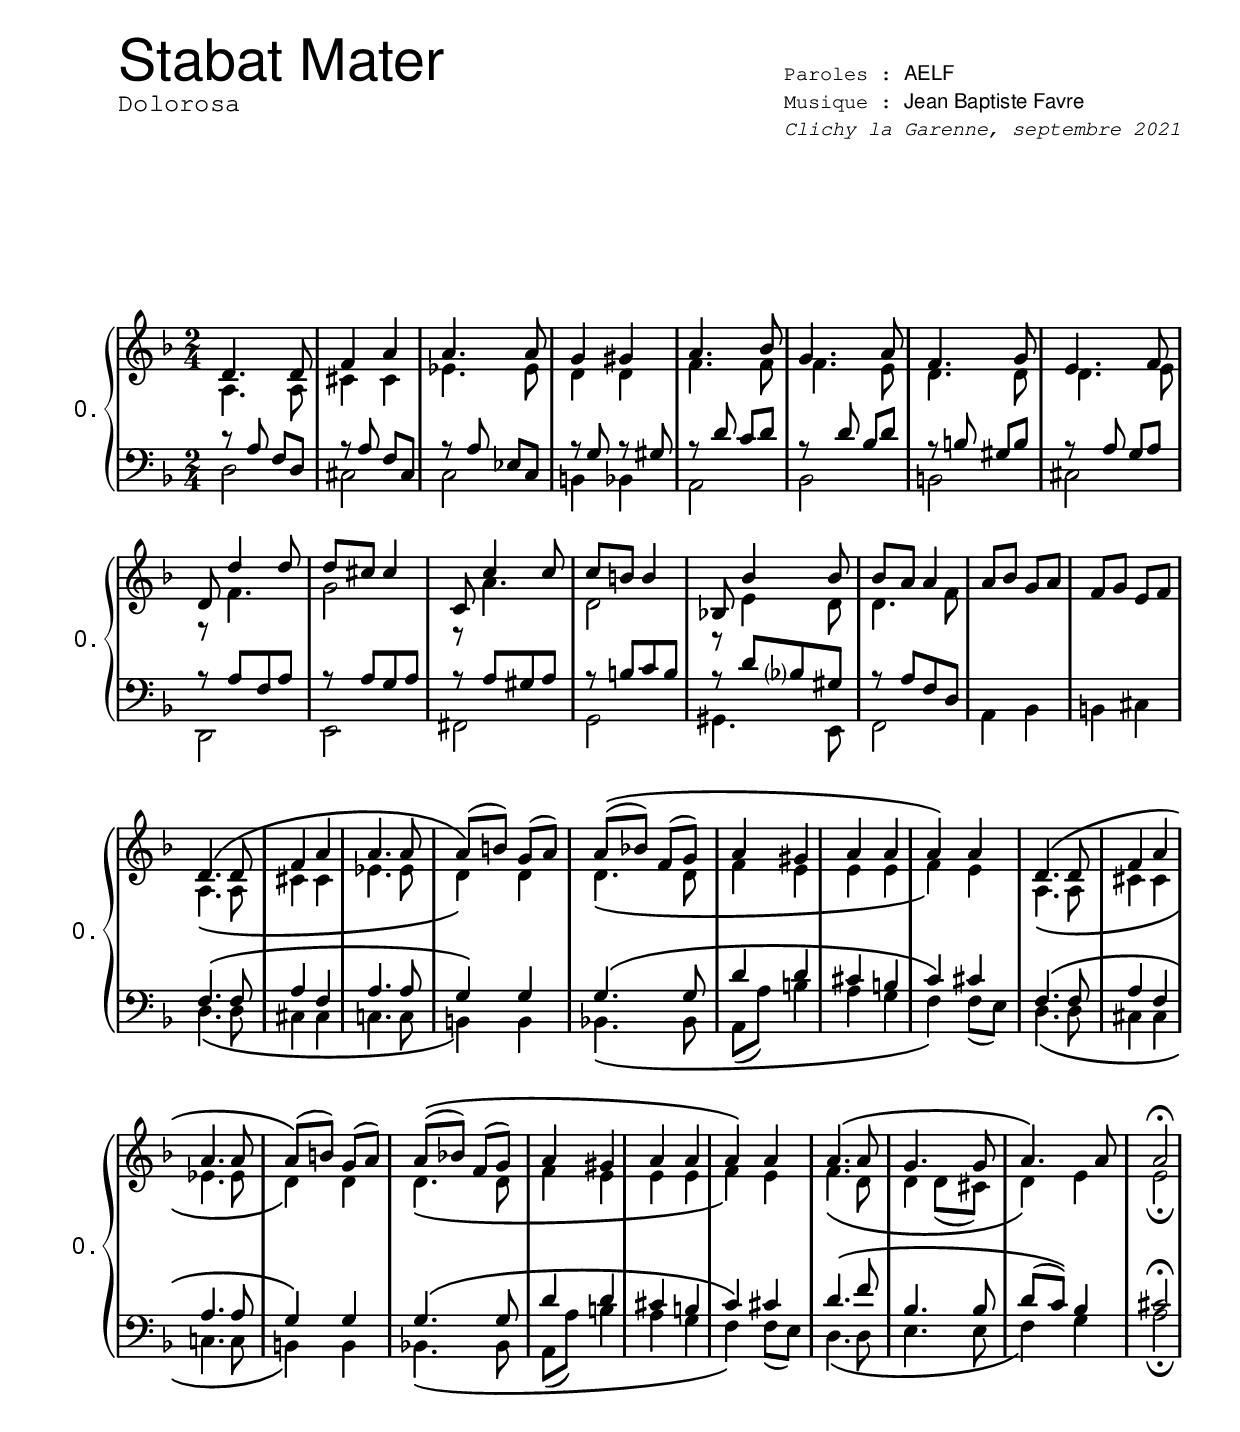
\version "2.22.0"
\language "english"
\include "gregorian.ly"
\include "../libs/commonFunctions.ily"

headers = \header {
  title = "Stabat Mater"
  subtitle = "Dolorosa"
  composer = "Jean Baptiste Favre"
  poet = "AELF"
  dedication = "Clichy la Garenne, septembre 2021"
  }

global = {
  \key d \minor \time 2/4
}
preludeOrgueSoprano = \relative c'{
  d4. d8 f4 a a4. a8 g4 gs4
  a4. bf8 g4. a8 f4. g8 e4. f8 \break
  d8 d'4 d8 d8 cs8 cs4
  c,8 c'4 c8 c b b4
  bf,!8 bf'4 bf8 bf a a4
  a8 bf g a f g e f
}
preludeOrgueAlto = \relative c'{
  a4. a8 cs4 cs ef4. ef8 d4 d4
  f4. f8 f4. e8 d4. d8 d4. e8
  r8 f4. g2 r8 a4. d,2 r8 e4 d8 d4. f8 s2*2
}
preludeOrgueTenor = \relative c'{
  r8 a8 f d r8 a' f cs8 r8 a'8 ef c8 r8 g'8 r8 gs
  r8 d' c d8 r8 d8 bf8 d8 r8 b8 gs b8 r8 a8 g a
  r8 a8[ f a] r8 a8[ g a] r8 a8[ gs a] r8 b8[ c b] r8 d8[ bf? gs] r8 a8[ f d] s2*2
}
preludeOrgueBass = \relative f{
  d2 cs c b4 bf a2 bf b cs
  d,2 e fs g gs4. e8 f2
  a4 bf b cs
}
intonationRythms = {s2*8}
intonationTheme =   \relative c {
    d4.\( d8 f4 a a4. a8 a8\) (b) g (a) \break
    a8\( (bf!) f (g) g (a) a (gs) gs (a) a (g?) g (f)\) e8 r8 \break
  }

intonationSoprane =   \relative c' {
    d4.\( d8 f4 a a4. a8 a8\) (b) g (a)
    a8\( (bf!) f (g) a4 gs a4 a a\) a
  }

intonationAlto =   \relative c' {
    a4.\( a8 cs4 cs ef4. ef8 d4\) d
    d4.\( d8 f4 e e e f\) e
  }

intonationTenor =   \relative c {
    f4.\( f8 a4 f a4. a8 g4\) g
    g4.\( g8 d'4 d cs b! c\) cs
  }

intonationBass =   \relative c {
    d4.\( d8 cs4 cs c!4. c8 b4\) b
    bf!4.\( bf8 a8 (a') b4 a g f\) f8 (e)
  }


%%%%%%%%%%%%%%%%%%%%%%%%%%
%%%%%     Répons     %%%%%
%%%%%%%%%%%%%%%%%%%%%%%%%%
reponsRhythms = {
  s2*4 \break % Thème 1 Tutti
  s2*4 \break
  s2*4 \pageBreak
%{  \markCustom "B"
  s2*4 \break
  s2*4 \break
  s2*4 \pageBreak
  \markCustom "C"
  s2*4 \break
  s2*4 \break
  s2*4 \pageBreak
  \markCustom "D"
  s2*4 \break
  s2*4 \break
  s2*4 \pageBreak
  \markCustom "E"
  s2*4 \break
  s2*4 \break
  s2*4 \pageBreak
  \markCustom "F"
  s2*4 \break
  s2*4 \break
  s2*4 \pageBreak
  \markCustom "G"
  s2*4 \break
  s2*4 \break
  s2*4 \pageBreak
  \markCustom "H"
  s2*4 \break
  s2*4 \break
  s2*4 \pageBreak
%}  \bar "|." \break
  }
reponsSopranosMusic = {
  \relative c' {
    d4.\( d8 f4 a a4. a8 a8\) (b) g (a)
    a8\( (bf!) f (g) a4 gs a4 a a\) a
    a4.\( a8 g4. g8 a4.\) a8 a2\fermata
  }

%{  \relative c''{
    d4.\( d8 d cs cs cs c!8\) c c c c b b b
    bf8 bf bf bf bf (a) a4 a2 a4 a
    a4. a8 gs4 g f f8 (e) e2\fermata
  }

  \relative c' {
    d4.\( d8 f4 a a4. a8 a8\) (b) g (a)
    a8\( (bf!) f (g) a4 gs a4 a a\) a
    a4.\( a8 g4. g8 a4.\) a8 a2\fermata
  }

  \relative c''{
    d4. d8 d8 (cs) cs4 c?4. c8 c8 (b) b4
    bf!4. bf8 bf8 (a) a4 a4. a8 a4 a4
    a4. a8 a4 gs a4. a8 a2\fermata
  }

  \relative c' {
    d4.\( d8 f4 a a4. a8 a8\) (b) g (a)
    a8\( (bf!) f (g) a4 gs a4 a a\) a
    a4.\( a8 g4. g8 a4.\) a8 a2\fermata
  }

  \relative c''{
    d4.\( d8 d cs cs cs c!8\) c c c c b b b
    bf8 bf bf bf bf (a) a4 a2 a4 a
    a4. a8 gs4 g f f8 (e) e2\fermata
  }

  \relative c' {
    d4.\( d8 f4 a a4. a8 a8\) (b) g (a)
    a8\( (bf!) f (g) a4 gs a4 a a\) a
    a4.\( a8 g4. g8 a4.\) a8 a2\fermata
  }

  \relative c''{
    d4. d8 d8 (cs) cs4 c?4. c8 c8 (b) b4
    bf!4. bf8 bf8 (a) a4 a4. a8 a4 a4
    a4. a8 a4 gs a4. a8 a2\fermata
  }
%}
}
reponsAltosMusic = {
  \relative c' {
    a4.\( a8 cs4 cs ef4. ef8 d4\) d
    d4.\( d8 f4 e e e f\) e
    f4.\( d8 d4 d8 (cs) d4\) e e2\fermata
  }
%{  \relative c'{
    f4.\( f8 e8\) e e4 ef4. ef8 d4 d4
    df4. df8 c4 c4 e2 f4 f8 (e)
    d4. d8 d4 d d d cs2\fermata
  }
  \relative c'{
    a4.\( a8 cs4 cs ef4. ef8 d4\) d
    d4.\( d8 f4 e e e f\) e
    f4.\( f8 d4 d d\) e e2\fermata
  }
  \relative c'{
    f4 f g4 g8 a a2 a8 (g4) e8
    e4 e f4. f8 f4 f e e4
    f4 f e e f f f2\fermata
  }
  \relative c'{
    a4.\( a8 cs4 cs ef4. ef8 d4\) d
    d4.\( d8 f4 e e e f\) e
    f4.\( f8 d4 d d\) e e2\fermata
  }
  \relative c'{
    f4.\( f8 e8\) e e4 ef4. ef8 d4 d4
    df4. df8 c4 c4 e2 f4 f8 (e)
    d4. d8 d4 d d d cs2\fermata
  }
  \relative c'{
    a4.\( a8 cs4 cs ef4. ef8 d4\) d
    d4.\( d8 f4 e e e f\) e
    f4.\( f8 d4 d d\) e e2\fermata
  }
  \relative c'{
    f4 f g4 g8 a a2 a8 (g4) e8
    e4 e f4. f8 f4 f e e4
    f4 f e e f f f2\fermata
  }
%}
}
reponsTenorsMusic =  {
  \relative c {
    f4.\( f8 a4 f a4. a8 g4\) g
    g4.\( g8 d'4 d cs b! c\) cs
    d4.\( f8 bf,4. bf8 d8 (c)\) bf4 cs2\fermata
  }
%{  \relative c' {
    a4. a8 a8 a a4 g4. g8 g4 g4
    f4. f8 f4 f4 cs'4 (d) c8 (b) a8 (g)
    f4. f8 bf?4 bf a bf a2\fermata
  }
  \relative c {
    f4.\( f8 a4 f a4. a8 g4\) g
    g4.\( g8 d'4 d cs b! c\) cs
    d4.\( d8 bf4 bf d4\) d cs2\fermata
  }
  \relative c' {
    a4 a a4 bf8 a d2 d4. d8
    d4 d d4. d8 d4 d cs cs4
    d4 d d d a4. e'8 d2\fermata
  }
  \relative c {
    f4.\( f8 a4 f a4. a8 g4\) g
    g4.\( g8 d'4 d cs b! c\) cs
    d4.\( d8 bf4 bf d4\) d cs2\fermata
  }
  \relative c' {
    a4. a8 a8 a a4 g4. g8 g4 g4
    f4. f8 f4 f4 cs'4 (d) c8 (b) a8 (g)
    f4. f8 bf?4 bf a bf a2\fermata
  }
  \relative c {
    f4.\( f8 a4 f a4. a8 g4\) g
    g4.\( g8 d'4 d cs b! c\) cs
    d4.\( d8 bf4 bf d4\) d cs2\fermata
  }
  \relative c' {
    a4 a a4 bf8 a d2 d4. d8
    d4 d d4. d8 d4 d cs cs4
    d4 d d d a4. e'8 d2\fermata
  }
%}
}
reponsBassesMusic =  {
  \relative c {
    d4.\( d8 cs4 cs c!4. c8 b4\) b
    bf!4.\( bf8 a8 (a') b4 a g f\) f8 (e)
    d4.\( d8 e4. e8 f4\) g a2\fermata
  }
%{  \relative c {
    d2 cs4 a8 (b) c4 c4 b4 g8 (a)
    bf8 bf bf bf a4 f8 (g) a4 (b) c cs
    d4. d8 e4 e f g a2\fermata
  }
  \relative c {
    d4.\( d8 cs4 cs c!4. c8 b4\) b
    bf!4.\( bf8 a8 (a') b4 a g f\) f8 (e)
    d4.\( d8 e4 e f\) g a2\fermata
  }
  \relative c {
    d4 d e4 e8 e fs2 g4. g8
    g4 gs a4. a8 a8 (g) f (d) a4 a4
    a4 a bf b c cs d2\fermata
  }
  \relative c {
    d4.\( d8 cs4 cs c!4. c8 b4\) b
    bf!4.\( bf8 a8 (a') b4 a g f\) f8 (e)
    d4.\( d8 e4 e f\) g a2\fermata
  }
  \relative c {
    d2 cs4 a8 (b) c4 c4 b4 g8 (a)
    bf8 bf bf bf a4 f8 (g) a4 (b) c cs
    d4. d8 e4 e f g a2\fermata
  }
  \relative c {
    d4.\( d8 cs4 cs c!4. c8 b4\) b
    bf!4.\( bf8 a8 (a') b4 a g f\) f8 (e)
    d4.\( d8 e4 e f\) g a2\fermata
  }
  \relative c {
    d4 d e4 e8 e fs2 g4. g8
    g4 gs a4. a8 a8 (g) f (d) a4 a4
    a4 a bf b c cs d2\fermata
  }
%}
}
reponsLyrics = \lyricmode {
  Sta -- bat Ma -- ter do -- lo -- ró -- sa
  iu -- xta cru -- cem la -- cri -- mó -- sa,
  dum pen -- dé -- bat Fí -- li -- us.

  Cu -- ius á -- ni -- mam ge -- mén -- tem,
  con -- tris -- tá -- tam et do -- lén -- tem,
  per -- tran -- sí -- vit glá -- di -- us.
  per -- tran -- sí -- vit glá -- di -- us.

  O quam tris -- tis et af -- flí -- cta
  fu -- it il -- la be -- ne -- dí -- cta
  Ma -- ter U -- ni -- gé -- ni -- ti.

  Quæ mæ -- ré -- bat, et do -- léb -- at,
  Pi -- a Ma -- ter dum vi -- dé -- bat
  na -- ti pœ -- nas ín -- cly -- ti.

  Quis est ho -- mo, qui non fle -- ret,
  Ma -- trem Chri -- sti si vi -- dé -- ret
  in tan -- to sup -- plí -- ci -- o&nbsp;?

  Quis non pos -- set con -- tri -- stá -- ri,
  Pi -- am Ma -- trem con -- tem -- pla -- ri
  do -- len -- tem cum Fi -- li -- o&nbsp;?
  do -- len -- tem cum Fi -- li -- o&nbsp;?

  Pro pec -- cá -- tis su -- æ gen -- tis
  vi -- dit Ie -- sum in tor -- mén -- tis
  et fla -- gél -- lis súb -- di -- tum.

  Vi -- dit su -- um dul -- cem na -- tum
  Mo -- ri -- én -- tem de -- so -- lá -- tum,
  Dum e -- mí -- sit spí -- ri -- tum.

Eia Mater, fons amóris,
Me sentíre vim dolóris
Fac, ut tecum lugéam.

Fac, ut ardeat cor meum
In amando Christum Deum,
Ut sibi complaceam.

Sancta Mater, istud agas,
Crucifixi fige plagas
Cordi meo valide.

Tui nati vulnerati,
Tam dignati pro me pati,
Pœnas mecum divide.

Fac me tecum pie flere,
Crucifixo condolere,
Donec ego vixero.

Iuxta Crucem tecum stare,
Et me tibi sociare
In planctu desidero.

Virgo virginum præclara,
Mihi iam non sis amara :
Fac me tecum plangere.

Fac ut portem Christi mortem,
Passionis fac consortem,
Et plagas recolere.

Fac me plagis vulnerari,
Fac me Cruce inebriari
Et cruore Filii.

Flammis ne urar succensus
Per te, Virgo, sim defensus
In die iudicii

Christe, cum sit hinc exire,
Da per Matrem me venire
Ad palmam victoriæ.

Quando corpus morietur,
Fac ut animæ donetur
Paradisi gloria.
}
reponsAltoLyrics = \lyricmode {
  Sta -- bat Ma -- ter do -- lo -- ró -- sa
  iu -- xta cru -- cem la -- cri -- mó -- sa,
  dum pen -- dé -- bat Fí -- li -- us.

  Cu -- ius á -- ni -- mam, %ge -- mén -- tem,
  con -- tris -- tá -- tam, %et do -- lén -- tem,
  per -- tran -- sí -- vit glá -- di -- us.
  per -- tran -- sí -- vit glá -- di -- us.

  O quam tris -- tis et af -- flí -- cta
  fu -- it il -- la be -- ne -- dí -- cta
  Ma -- ter U -- ni -- gé -- ni -- ti.

  Quæ mæ -- ré -- bat, et do -- léb -- at,
  Pi -- a Ma -- ter dum vi -- dé -- bat
  na -- ti pœ -- nas ín -- cly -- ti.

  Quis est ho -- mo, qui non fle -- ret,
  Ma -- trem Chri -- sti si vi -- dé -- ret
  in tan -- to sup -- plí -- ci -- o&nbsp;?

  Quis non pos -- set con -- tri -- stá -- ri,
  Pi -- am Ma -- trem con -- tem -- pla -- ri
  do -- len -- tem cum Fi -- li -- o&nbsp;?

  Pro pec -- cá -- tis su -- æ gen -- tis
  vi -- dit Ie -- sum in tor -- mén -- tis
  et fla -- gél -- lis súb -- di -- tum.

  Vi -- dit su -- um dul -- cem na -- tum
  Mo -- ri -- én -- tem de -- so -- lá -- tum,
  Dum e -- mí -- sit spí -- ri -- tum.

}
reponsTenorLyrics = \lyricmode {
  Sta -- bat Ma -- ter do -- lo -- ró -- sa
  iu -- xta cru -- cem la -- cri -- mó -- sa,
  dum pen -- dé -- bat Fí -- li -- us.

  Cu -- ius á -- ni -- mam, %ge -- mén -- tem,
  con -- tris -- tá -- tam, %et do -- lén -- tem,
  per -- tran -- sí -- vit glá -- di -- us.
  per -- tran -- sí -- vit glá -- di -- us.

  O quam tris -- tis et af -- flí -- cta
  fu -- it, il -- la be -- ne -- dí -- cta
  Ma -- ter U -- ni -- gé -- ni -- ti.

  Quæ mæ -- ré -- bat, et do -- léb -- at,
  Pi -- a Ma -- ter dum vi -- dé -- bat
  na -- ti pœ -- nas ín -- cly -- ti.

  Quis est ho -- mo, qui non fle -- ret,
  Ma -- trem Chri -- sti si vi -- dé -- ret
  in tan -- to sup -- plí -- ci -- o&nbsp;?

  Quis non pos -- set con -- tri -- stá -- ri,
  Pi -- am Ma -- trem con -- tem -- pla -- ri
  do -- len -- tem cum Fi -- li -- o&nbsp;?

  Pro pec -- cá -- tis su -- æ gen -- tis
  vi -- dit Ie -- sum in tor -- mén -- tis
  et fla -- gél -- lis súb -- di -- tum.

  Vi -- dit su -- um dul -- cem na -- tum
  Mo -- ri -- én -- tem de -- so -- lá -- tum,
  Dum e -- mí -- sit spí -- ri -- tum.

}
reponsBassLyrics = \lyricmode {
  Sta -- bat Ma -- ter do -- lo -- ró -- sa
  iu -- xta cru -- cem la -- cri -- mó -- sa,

  Sta -- bat Ma -- ter do -- lo -- ró -- sa
  iu -- xta cru -- cem la -- cri -- mó -- sa,
  dum pen -- dé -- bat Fí -- li -- us.

  Cu -- ius, ge -- mén -- tem,
  et do -- lén -- tem,
  per -- tran -- sí -- vit glá -- di -- us.
  per -- tran -- sí -- vit glá -- di -- us.

  O quam tris -- tis et af -- flí -- cta
  fu -- it, il -- la be -- ne -- dí -- cta
  Ma -- ter U -- ni -- gé -- ni -- ti.

  Quæ mæ -- ré -- bat, et do -- léb -- at,
  Pi -- a Ma -- ter dum vi -- dé -- bat
  na -- ti pœ -- nas ín -- cly -- ti.

  Quis est ho -- mo, qui non fle -- ret,
  Ma -- trem Chri -- sti si vi -- dé -- ret
  in tan -- to sup -- plí -- ci -- o&nbsp;?

  Quis non pos -- set con -- tri -- stá -- ri,
  Pi -- am Ma -- trem con -- tem -- pla -- ri
  do -- len -- tem cum Fi -- li -- o&nbsp;?

  Pro pec -- cá -- tis su -- æ gen -- tis
  vi -- dit Ie -- sum in tor -- mén -- tis
  et fla -- gél -- lis súb -- di -- tum.

  Vi -- dit su -- um dul -- cem na -- tum
  Mo -- ri -- én -- tem de -- so -- lá -- tum,
  Dum e -- mí -- sit spí -- ri -- tum.

}

%%%%%%%%%%%%%%%%%%%%%%%%%%%%%%%%%%%%%%%%%%%%
%%%%%          DRAW PARTITION          %%%%%
%%%%%%%%%%%%%%%%%%%%%%%%%%%%%%%%%%%%%%%%%%%%
FirstPageHeaders = \headers
OtherPageHeaders = \header {
  title = ##f
  subtitle = ##f
  composer = ##f
  poet = ##f
  dedication = ##f
  }

\paper {
  top-margin = 1\cm
  bottom-margin = 1\cm
  left-margin = 2\cm
  right-margin = 1\cm
  %indent = 2\cm
  % Plan for recto-verso printing with inner margin
  %two-sided = ##t
  %inner-margin =  2\cm
  %outer-margin = 1.5\cm
  %two-sided = ##f
  %inner-margin =  0\cm
  %outer-margin = 0\cm

  oddFooterMarkup = {}
  #(include-special-characters)

  %#(define fonts
  %  (set-global-fonts
  %   #:music "emmentaler"
  %   #:brace "emmentaler"
  %   #:roman "Latin Modern Roman"
  %   #:sans "Latin Modern Sans"
  %   #:typewriter "Monospace Regular"
  %  ))
  }
FirstScorePaper = \paper {
    markup-system-spacing = #'((basic-distance . 30)
       (minimum-distance . 30)
       (padding . 5)
       (stretchability . 5))
    top-markup-spacing = #'((basic-distance . 3)
       (minimum-distance . 3)
       (padding . 3)
       (stretchability . 3))
    top-system-spacing = #'((basic-distance . 6)
       (minimum-distance . 6)
       (padding . 6)
       (stretchability . 5))
    system-system-spacing = #'((basic-distance . 3)
       (minimum-distance . 3)
       (padding . 3)
       (stretchability . 3))
    scoreTitleMarkup = \markup \columns {
      \fill-line {
          \column {
            \line {
              \left-column {
                \fontsize #8 \sans \fromproperty #'header:title
                \fontsize #1 \typewriter \fromproperty #'header:subtitle
              }
            }
          }
          \column {
            \line {
              \fontsize #-1
              \left-column {
                \line { \concat { \typewriter "Paroles&nbsp;:&nbsp;" \sans \fromproperty #'header:poet \bold " " } }
                \line { \concat { \typewriter "Musique&nbsp;:&nbsp;" \sans \fromproperty #'header:composer \bold " " } }
                \typewriter \italic \fromproperty #'header:dedication
              }
            }
          }
        }
    }
    oddFooterMarkup = {}
  }
AllScoreLayout = \layout {
      ragged-last = ##f
      \context {
          \Staff
          \RemoveEmptyStaves
          \override NoteHead #'style = #'altdefault
          \override InstrumentName #'font-name = #"Monospace Regular"
      }
      \context {
          \PianoStaff
          %\RemoveEmptyStaves
          \override NoteHead #'style = #'altdefault
          \override InstrumentName #'font-name = #"Monospace Regular"
      }
      \context {
          \ChoirStaff
          %\RemoveEmptyStaves
          \override NoteHead #'style = #'altdefault
          \override InstrumentName #'font-name = #"Monospace Regular"
      }
      \override LyricText #'font-name = #"Latin Modern Sans"
      \override Score.RehearsalMark.font-family = #'typewriter
  }
%%%%%%%%%%%%%%%%%%%%%%%%%%%%%%%%%%%%%%%%%%%%%%%%%%%%%%%%%%%%%%%%%%%
%%%%%%%%%%%%%%%%%%%          Antienne          %%%%%%%%%%%%%%%%%%%%
%%%%%%%%%%%%%%%%%%%%%%%%%%%%%%%%%%%%%%%%%%%%%%%%%%%%%%%%%%%%%%%%%%%

\bookpart { % Stance
  \FirstScorePaper
  \score {
    << % Partition Orgue + Choeur
%{      \new ChoirStaff
      <<
        \new Staff \with { instrumentName = \markup{ "S."} shortInstrumentName = \markup{"S."} }
        <<
          \override Staff.VerticalAxisGroup.remove-first = ##t
          \clef "treble"
          \new Dynamics {\global \silence \preludeOrgueSoprano \silence \intonationRythms \reponsRhythms \bar "||" }
          \new Voice = "reponsSoprano" {\global \silence \preludeOrgueSoprano \oneVoice R2*8 \reponsSopranosMusic }
          \new Lyrics \lyricsto "reponsSoprano" { \reponsLyrics }
        >>
        \new Staff \with { instrumentName = \markup{ "A."} shortInstrumentName = \markup{"A."} }
        <<
          \override Staff.VerticalAxisGroup.remove-first = ##t
          \clef "treble"
          \new Dynamics {\global \silence \preludeOrgueSoprano \silence \intonationRythms \reponsRhythms \bar "||" }
          \new Voice = "reponsAlto" {\global \silence \preludeOrgueSoprano \oneVoice R2*8 \reponsAltosMusic }
          \new Lyrics \lyricsto "reponsAlto" { \reponsAltoLyrics }
        >>
        \new Staff \with { instrumentName = \markup{ "T."} shortInstrumentName = \markup{"T."} }
        <<
          \override Staff.VerticalAxisGroup.remove-first = ##t
          \clef "treble_8"
          \new Dynamics {\global \silence \preludeOrgueSoprano \silence \intonationRythms \reponsRhythms }
          \new Voice = "reponsTenor" {\global \silence \preludeOrgueSoprano \oneVoice R2*8 \reponsTenorsMusic }
          \new Lyrics \lyricsto "reponsTenor" { \reponsTenorLyrics }
        >>
        \new Staff \with { instrumentName = \markup{ "B."} shortInstrumentName = \markup{"B."} }
        <<
          \override Staff.VerticalAxisGroup.remove-first = ##t
          \clef "bass"
          \new Dynamics {\global \silence \preludeOrgueSoprano \silence \intonationRythms \reponsRhythms }
          \new Voice = "reponsBass" {\global \silence \preludeOrgueSoprano \oneVoice \intonationTheme \reponsBassesMusic }
          \new Lyrics \lyricsto "reponsBass" { \reponsBassLyrics }
        >>
      >>
%}      \new PianoStaff \with { instrumentName = \markup{ "O."} shortInstrumentName = \markup{"O."}
        %midiInstrument = "piccolo"  % Pipe Organ
        %midiInstrument = "flute"    % Grand plein jeu
        midiInstrument = "recorder" % Principaux 8 4
      }
      <<
        \new Staff
        <<
          \clef treble
          \new Voice {\voiceOne \global \preludeOrgueSoprano \break \intonationSoprane \reponsSopranosMusic}
          \new Voice {\voiceTwo \global \preludeOrgueAlto \intonationAlto \reponsAltosMusic}
        >>
        \new Staff
        <<
          \clef bass
          \new Voice{ \voiceOne \global \preludeOrgueTenor \intonationTenor \reponsTenorsMusic}
          \new Voice{ \voiceTwo \global \preludeOrgueBass \intonationBass \reponsBassesMusic}
        >>
      >>
    >>
    \AllScoreLayout
    \FirstPageHeaders
    \midi{
      % per voice midi output, using Staff level midiInstrument
      \context {
        \Staff
        \remove "Staff_performer"
      }
      \context {
        \Voice
        \consists "Staff_performer"
      }
      \tempo 4 = 70
    }
  }
}